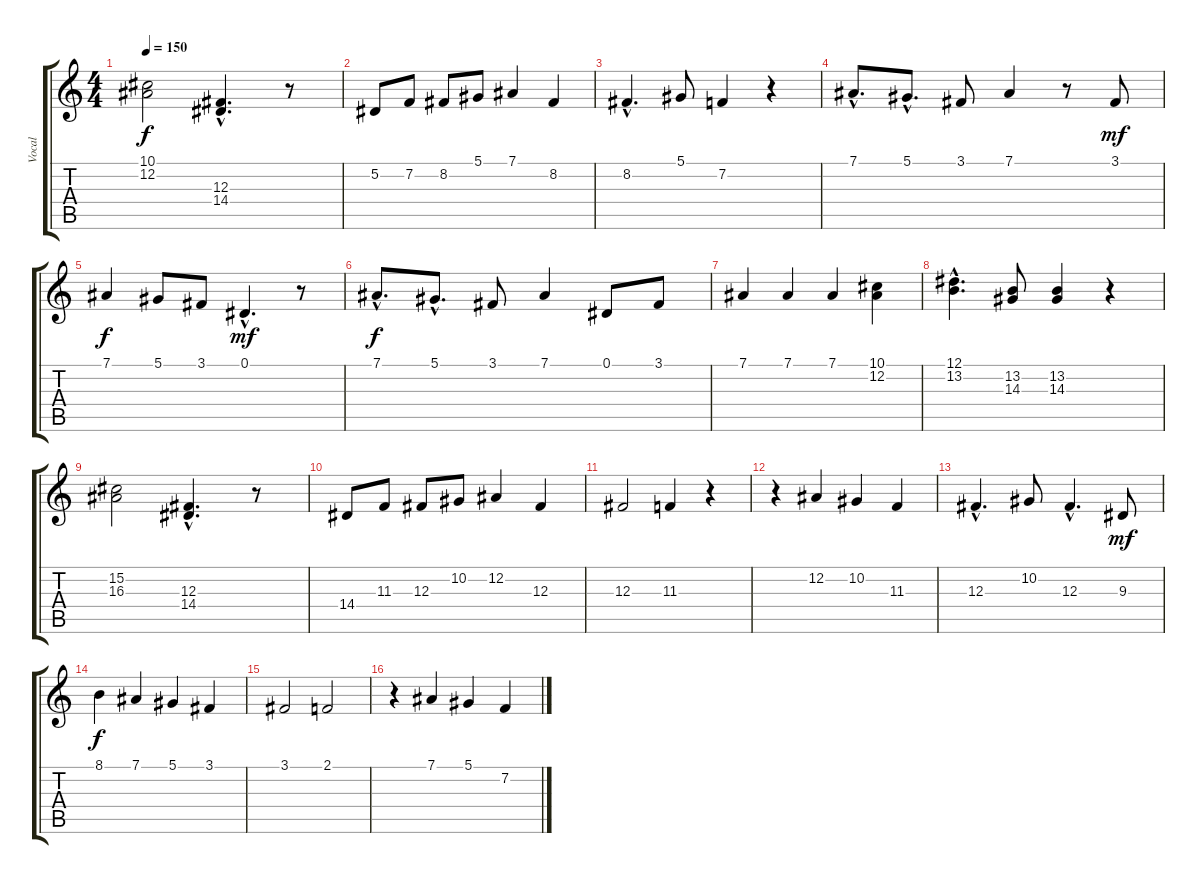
\track ("Vocal" "Vocal") {instrument altosax}
\staff {score tabs}
\tuning (Eb4 Bb3 Gb3 Db3 Ab2 Eb2) {hide}
\ts (4 4)
\tempo 150
\clef g2
\ks c
(10.1 12.2).2{dy f} (12.3{hac} 14.4{hac}).4{d} r.8 |
5.2.8 7.2.8 8.2.8 5.1.8 7.1.4 8.2.4 |
8.2{hac}.4{d} 5.1.8 7.2.4 r.4 |
7.1{hac}.8{d} 5.1{hac}.8{d} 3.1.8 7.1.4 r.8 3.1.8{dy mf} |
7.1.4{dy f} 5.1.8 3.1.8 0.1{hac}.4{d dy mf} r.8 |
7.1{hac}.8{d dy f} 5.1{hac}.8{d} 3.1.8 7.1.4 0.1.8 3.1.8 |
7.1.4 7.1.4 7.1.4 (10.1 12.2).4 |
(12.1{hac} 13.2{hac}).4{d} (13.2 14.3).8 (13.2 14.3).4 r.4 |
(15.2 16.3).2 (12.3{hac} 14.4{hac}).4{d} r.8 |
14.4.8 11.3.8 12.3.8 10.2.8 12.2.4 12.3.4 |
12.3.2 11.3.4 r.4 |
r.4 12.2.4 10.2.4 11.3.4 |
12.3{hac}.4{d} 10.2.8 12.3{hac}.4{d} 9.3.8{dy mf} |
8.1.4{dy f} 7.1.4 5.1.4 3.1.4 |
3.1.2 2.1.2 |
r.4 7.1.4 5.1.4 7.2.4
